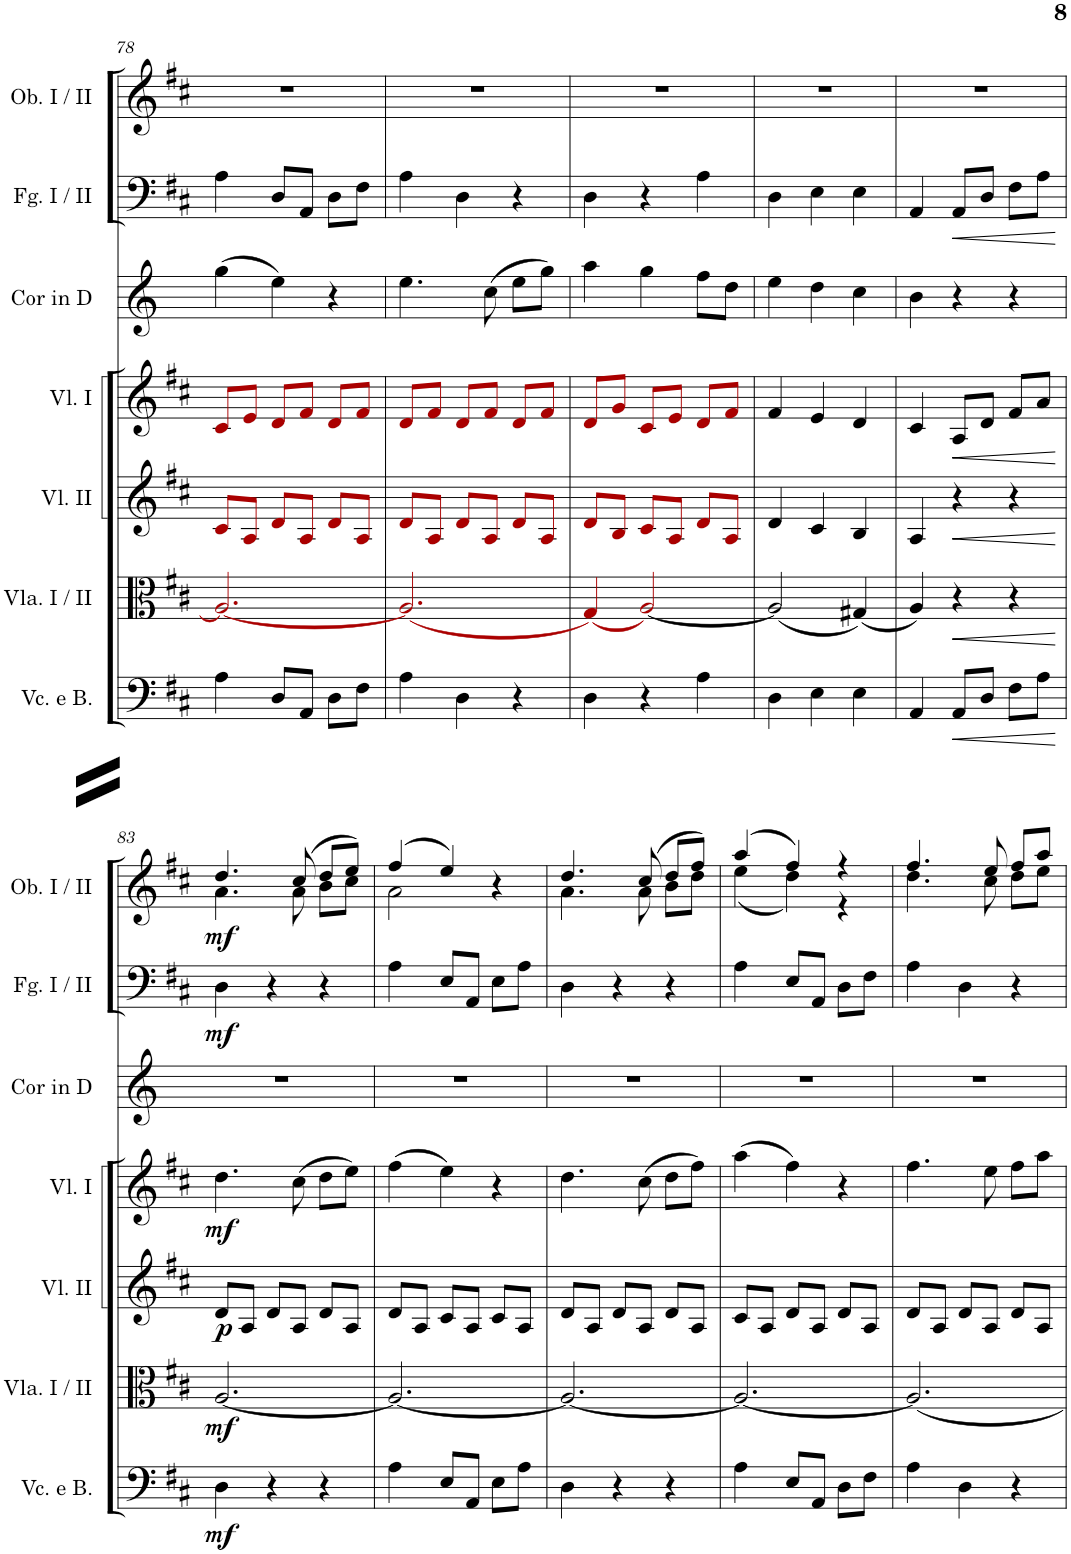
**kern	**dynam	**kern	**dynam	**kern	**dynam	**kern	**dynam	**kern	**dynam	**kern	**kern	**dynam	**kern	**dynam
*part8	*part8	*part7	*part7	*part6	*part6	*part5	*part5	*part4	*part4	*part3	*part2	*part2	*part1	*part1
*staff8	*staff8	*staff7	*staff7	*staff6	*staff6	*staff5	*staff5	*staff4	*staff4	*staff3	*staff2	*staff2	*staff1	*staff1
*I"Contrabasses	*	*I"Violoncello e Basso	*	*I"Viola I / II	*	*I"Violino II	*	*I"Violino I	*	*I"Corno principale in Re / D	*I"Fagotto I / II	*	*I"Oboe I / II	*
*I'Cbs.	*	*I'Vc. e B.	*	*I'Vla. I / II	*	*I'Vl. II	*	*I'Vl. I	*	*I'Cor in D	*I'Fg. I / II	*	*I'Ob. I / II	*
!!LO:PB:g=z
*clefF4	*	*clefF4	*	*clefC3	*	*clefG2	*	*clefG2	*	*clefG2	*clefF4	*	*clefG2	*
*Trd7c12	*	*	*	*	*	*	*	*	*	*Trd5c10	*	*	*	*
*k[f#c#]	*	*k[f#c#]	*	*k[f#c#]	*	*k[f#c#]	*	*k[f#c#]	*	*k[]	*k[f#c#]	*	*k[f#c#]	*
*M3/4	*	*M3/4	*	*M3/4	*	*M3/4	*	*M3/4	*	*M3/4	*M3/4	*	*M3/4	*
=78	=78	=78	=78	=78	=78	=78	=78	=78	=78	=78	=78	=78	=78	=78
4A	.	4A\	.	2.Ai/_	.	8c#i/L	.	8c#i/L	.	(4gg\	4A\	.	2.r	.
.	.	.	.	.	.	8Ai/J	.	8ei/J	.	.	.	.	.	.
8D/L	.	8D/L	.	.	.	8di/L	.	8di/L	.	4ee\)	8D/L	.	.	.
8AA/J	.	8AA/J	.	.	.	8Ai/J	.	8f#i/J	.	.	8AA/J	.	.	.
8D\L	.	8D\L	.	.	.	8di/L	.	8di/L	.	4r	8D\L	.	.	.
8F#\J	.	8F#\J	.	.	.	8Ai/J	.	8f#i/J	.	.	8F#\J	.	.	.
=79	=79	=79	=79	=79	=79	=79	=79	=79	=79	=79	=79	=79	=79	=79
4A	.	4A\	.	(2.Ai/]	.	8di/L	.	8di/L	.	4.ee\	4A\	.	2.r	.
.	.	.	.	.	.	8Ai/J	.	8f#i/J	.	.	.	.	.	.
4D	.	4D\	.	.	.	8di/L	.	8di/L	.	.	4D\	.	.	.
.	.	.	.	.	.	8Ai/J	.	8f#i/J	.	(8cc\	.	.	.	.
4r	.	4r	.	.	.	8di/L	.	8di/L	.	8ee\L	4r	.	.	.
.	.	.	.	.	.	8Ai/J	.	8f#i/J	.	8gg\J)	.	.	.	.
=80	=80	=80	=80	=80	=80	=80	=80	=80	=80	=80	=80	=80	=80	=80
4D	.	4D\	.	(4Gi/)	.	8di/L	.	8di/L	.	4aa\	4D\	.	2.r	.
.	.	.	.	.	.	8Bi/J	.	8gi/J	.	.	.	.	.	.
4r	.	4r	.	[2Ai/)	.	8c#i/L	.	8c#i/L	.	4gg\	4r	.	.	.
.	.	.	.	.	.	8Ai/J	.	8ei/J	.	.	.	.	.	.
4A	.	4A\	.	.	.	8di/L	.	8di/L	.	8ff\L	4A\	.	.	.
.	.	.	.	.	.	8Ai/J	.	8f#i/J	.	8dd\J	.	.	.	.
=81	=81	=81	=81	=81	=81	=81	=81	=81	=81	=81	=81	=81	=81	=81
4D	.	4D\	.	(2A/]	.	4d/	.	4f#/	.	4ee\	4D\	.	2.r	.
4E	.	4E\	.	.	.	4c#/	.	4e/	.	4dd\	4E\	.	.	.
4E	.	4E\	.	(4G#X/)	.	4B/	.	4d/	.	4cc\	4E\	.	.	.
=82	=82	=82	=82	=82	=82	=82	=82	=82	=82	=82	=82	=82	=82	=82
4AA	.	4AA/	.	4A/)	.	4A/	.	4c#/	.	4b\	4AA/	.	2.r	.
!	!LO:HP:b	!	!LO:HP:b	!	!LO:HP:b	!	!LO:HP:b	!	!LO:HP:b	!	!	!LO:HP:b	!	!
8AA/L	<	8AA/L	<	4r	<	4r	<	8A/L	<	4r	8AA/L	<	.	.
8D/J	.	8D/J	.	.	.	.	.	8d/J	.	.	8D/J	.	.	.
8F#\L	.	8F#\L	.	4r	.	4r	.	8f#/L	.	4r	8F#\L	.	.	.
8A\J	.	8A\J	.	.	.	.	.	8a/J	.	.	8A\J	.	.	.
.	[	.	[	.	[	.	[	.	[	.	.	[	.	.
!!LO:LB:g=z
=83	=83	=83	=83	=83	=83	=83	=83	=83	=83	=83	=83	=83	=83	=83
*	*	*	*	*	*	*	*	*	*	*	*	*	*^	*
!	!LO:DY:b	!	!LO:DY:b	!	!LO:DY:b	!	!LO:DY:b	!	!LO:DY:b	!	!	!LO:DY:b	!	!	!LO:DY:b
4D	mf	4D\	mf	[2.A/	mf	8d/L	p	4.dd\	mf	2.r	4D\	mf	4.dd/	4.a\	mf
.	.	.	.	.	.	8A/J	.	.	.	.	.	.	.	.	.
4r	.	4r	.	.	.	8d/L	.	.	.	.	4r	.	.	.	.
.	.	.	.	.	.	8A/J	.	(8cc#\	.	.	.	.	(8cc#/	8a\	.
4r	.	4r	.	.	.	8d/L	.	8dd\L	.	.	4r	.	8dd/L	8b\L	.
.	.	.	.	.	.	8A/J	.	8ee\J)	.	.	.	.	8ee/J)	8cc#\J	.
=84	=84	=84	=84	=84	=84	=84	=84	=84	=84	=84	=84	=84	=84	=84	=84
4A	.	4A\	.	2.A/_	.	8d/L	.	(4ff#\	.	2.r	4A\	.	(4ff#/	2a\	.
.	.	.	.	.	.	8A/J	.	.	.	.	.	.	.	.	.
8E/L	.	8E/L	.	.	.	8c#/L	.	4ee\)	.	.	8E/L	.	4ee/)	.	.
8AA/J	.	8AA/J	.	.	.	8A/J	.	.	.	.	8AA/J	.	.	.	.
8E\L	.	8E\L	.	.	.	8c#/L	.	4r	.	.	8E\L	.	4r	4ryy	.
8A\J	.	8A\J	.	.	.	8A/J	.	.	.	.	8A\J	.	.	.	.
=85	=85	=85	=85	=85	=85	=85	=85	=85	=85	=85	=85	=85	=85	=85	=85
4D	.	4D\	.	2.A/_	.	8d/L	.	4.dd\	.	2.r	4D\	.	4.dd/	4.a\	.
.	.	.	.	.	.	8A/J	.	.	.	.	.	.	.	.	.
4r	.	4r	.	.	.	8d/L	.	.	.	.	4r	.	.	.	.
.	.	.	.	.	.	8A/J	.	(8cc#\	.	.	.	.	(8cc#/	8a\	.
4r	.	4r	.	.	.	8d/L	.	8dd\L	.	.	4r	.	8dd/L	8b\L	.
.	.	.	.	.	.	8A/J	.	8ff#\J)	.	.	.	.	8ff#/J)	8dd\J	.
=86	=86	=86	=86	=86	=86	=86	=86	=86	=86	=86	=86	=86	=86	=86	=86
4A	.	4A\	.	2.A/_	.	8c#/L	.	(4aa\	.	2.r	4A\	.	(4aa/	(4ee\	.
.	.	.	.	.	.	8A/J	.	.	.	.	.	.	.	.	.
8E/L	.	8E/L	.	.	.	8d/L	.	4ff#\)	.	.	8E/L	.	4ff#/)	4dd\)	.
8AA/J	.	8AA/J	.	.	.	8A/J	.	.	.	.	8AA/J	.	.	.	.
8D\L	.	8D\L	.	.	.	8d/L	.	4r	.	.	8D\L	.	4r	4r	.
8F#\J	.	8F#\J	.	.	.	8A/J	.	.	.	.	8F#\J	.	.	.	.
=87	=87	=87	=87	=87	=87	=87	=87	=87	=87	=87	=87	=87	=87	=87	=87
4A	.	4A\	.	2.A/]	.	8d/L	.	4.ff#\	.	2.r	4A\	.	4.ff#/	4.dd\	.
.	.	.	.	.	.	8A/J	.	.	.	.	.	.	.	.	.
4D	.	4D\	.	.	.	8d/L	.	.	.	.	4D\	.	.	.	.
.	.	.	.	.	.	8A/J	.	8ee\	.	.	.	.	8ee/	8cc#\	.
4r	.	4r	.	.	.	8d/L	.	8ff#\L	.	.	4r	.	8ff#/L	8dd\L	.
.	.	.	.	.	.	8A/J	.	8aa\J	.	.	.	.	8aa/J	8ee\J	.
*	*	*	*	*	*	*	*	*	*	*	*	*	*v	*v	*
=	=	=	=	=	=	=	=	=	=	=	=	=	=	=
*-	*-	*-	*-	*-	*-	*-	*-	*-	*-	*-	*-	*-	*-	*-
